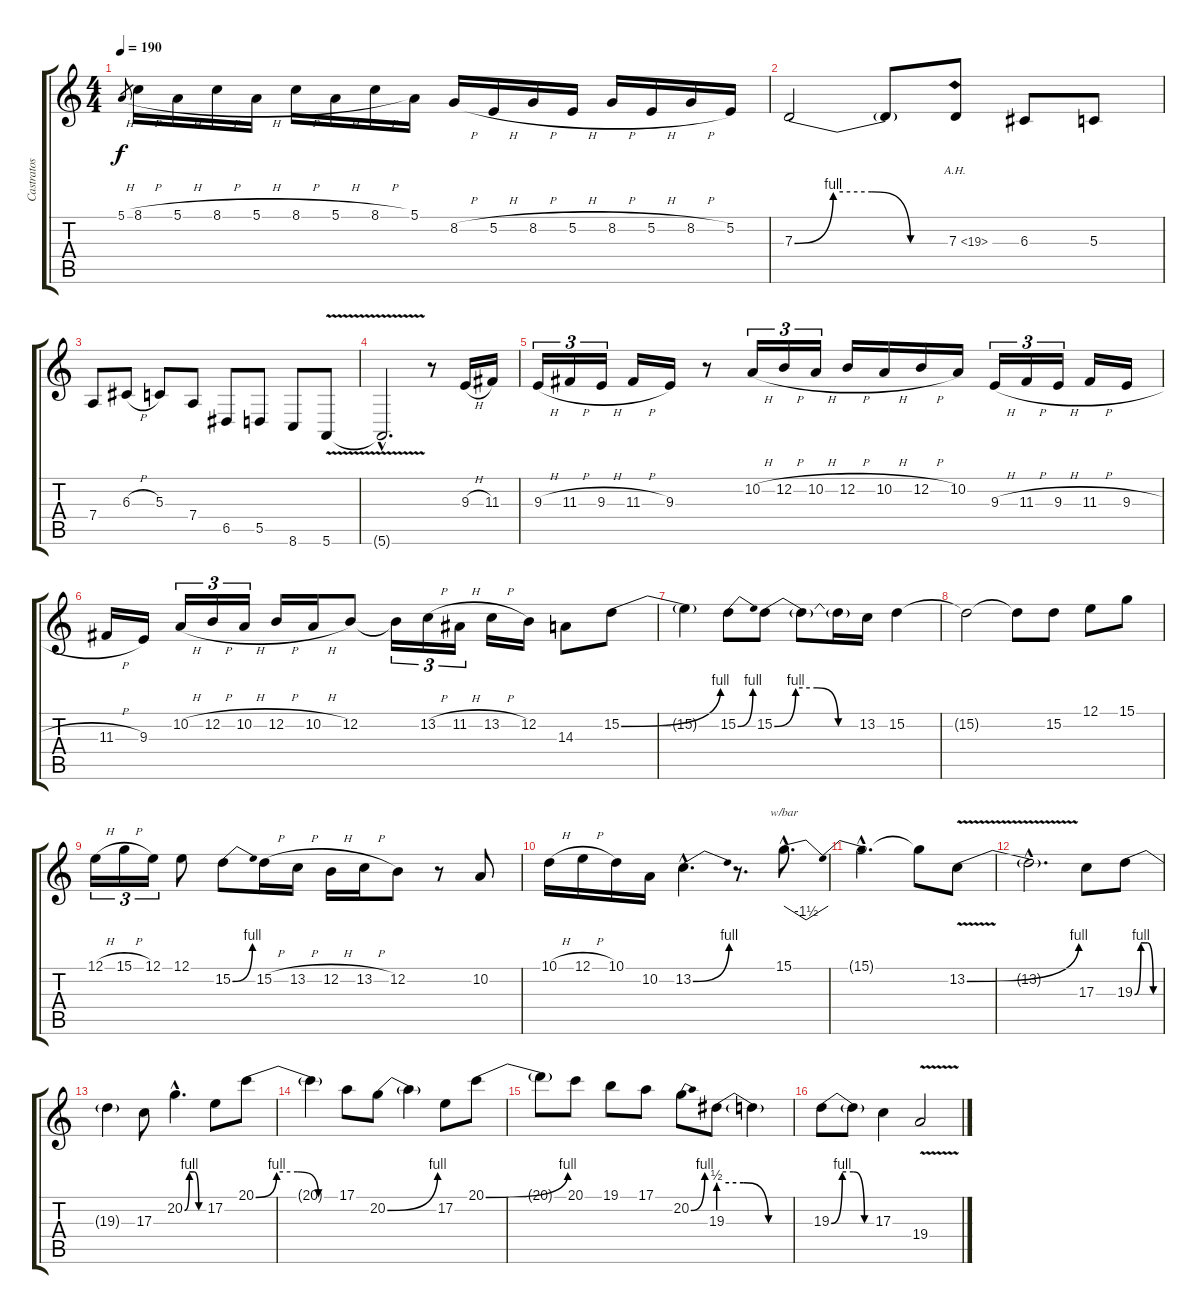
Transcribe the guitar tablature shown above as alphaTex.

\track ("Castratos" "Castratos") {instrument choiraahs}
\staff {score tabs}
\tuning (E4 B3 G3 D3 A2 E2) {hide}
\ts (4 4)
\tempo 190
\clef g2
\ks c
5.1{h}.8{gr dy f} 8.1{h}.16 5.1{h}.16 8.1{h}.16 5.1{h}.16 8.1{h}.16 5.1{h}.16 8.1{h}.16 5.1.16 8.2{h}.16 5.2{h}.16 8.2{h}.16 5.2{h}.16 8.2{h}.16 5.2{h}.16 8.2{h}.16 5.2.16 |
7.3{be (custom 0 0 15 4 30 4 45 0 60 0)}.2 7.3{t}.8 7.3{ah 12}.8 6.3.8 5.3.8 |
7.4.8 6.3{h}.8 5.3.8 7.4.8 6.5.8 5.5.8 8.6.8 5.6{v}.8 |
5.6{hac t}.2{d} r.8 9.3{h}.16 11.3.16 |
9.3{h}.16{tu (3 2)} 11.3{h}.16{tu (3 2)} 9.3{h}.16{tu (3 2)} 11.3{h}.16 9.3.16 r.8 10.2{h}.16{tu (3 2)} 12.2{h}.16{tu (3 2)} 10.2{h}.16{tu (3 2)} 12.2{h}.16 10.2{h}.16 12.2{h}.16 10.2.16 9.3{h}.16{tu (3 2)} 11.3{h}.16{tu (3 2)} 9.3{h}.16{tu (3 2)} 11.3{h}.16 9.3{h}.16 |
11.3{h}.16 9.3.16 10.2{h}.16{tu (3 2)} 12.2{h}.16{tu (3 2)} 10.2{h}.16{tu (3 2)} 12.2{h}.16 10.2{h}.16 12.2.8 12.2{t}.16{tu (3 2)} 13.2{h}.16{tu (3 2)} 11.2{h}.16{tu (3 2)} 13.2{h}.16 12.2.16 14.3.8 15.2{be (bend 0 0 60 4)}.8 |
15.2{t}.4 15.2{be (bend 0 0 60 4)}.8 15.2{be (custom 0 0 15 4 30 4 45 0 60 0)}.8 15.2{t}.8 15.2{t}.16 13.2.16 15.2.4 |
15.2{t}.2 15.2{t}.8 15.2.8 12.1.8 15.1.8 |
12.1{h}.16{tu (3 2)} 15.1{h}.16{tu (3 2)} 12.1.16{tu (3 2)} 12.1.8 15.2{be (bend 0 0 60 4)}.8 15.2{h}.16 13.2{h}.16 12.2{h}.16 13.2{h}.16 12.2.8 r.8 10.2.8 |
10.1{h}.16 12.1{h}.16 10.1.16 10.2.16 13.2{be (bend 0 0 60 4) hac}.4{d} r.8{d} 15.1{hac}.8{d tbe (dip default 0 0 30 -6 60 0)} |
15.1{hac t}.2{d} 15.1{t}.8 13.2{be (bend 0 0 60 4) v}.8 |
13.2{hac t}.2{d} 17.3.8 19.3{be (custom 0 0 15 4 30 4 45 0 60 0)}.8 |
19.3{t}.4 17.3.8 20.2{be (custom 0 0 15 4 30 4 45 0 60 0) hac}.4{d} 17.2.8 20.1{be (custom 0 0 15 4 30 4 45 0 60 0)}.8 |
20.1{t}.4 17.1.8 20.2{be (bend 0 0 60 4)}.8 20.2{t}.4 17.2.8 20.1{be (bend 0 0 60 4)}.8 |
20.1{t}.8 20.1.8 19.1.8 17.1.8 20.2{be (bend 0 0 60 4)}.8 19.3{be (custom 0 2 20 2 40 0 60 0)}.8 19.3{t}.4 |
19.3{be (custom 0 0 15 4 30 4 45 0 60 0)}.8 19.3{t}.8 17.3.4 19.4{v}.2
